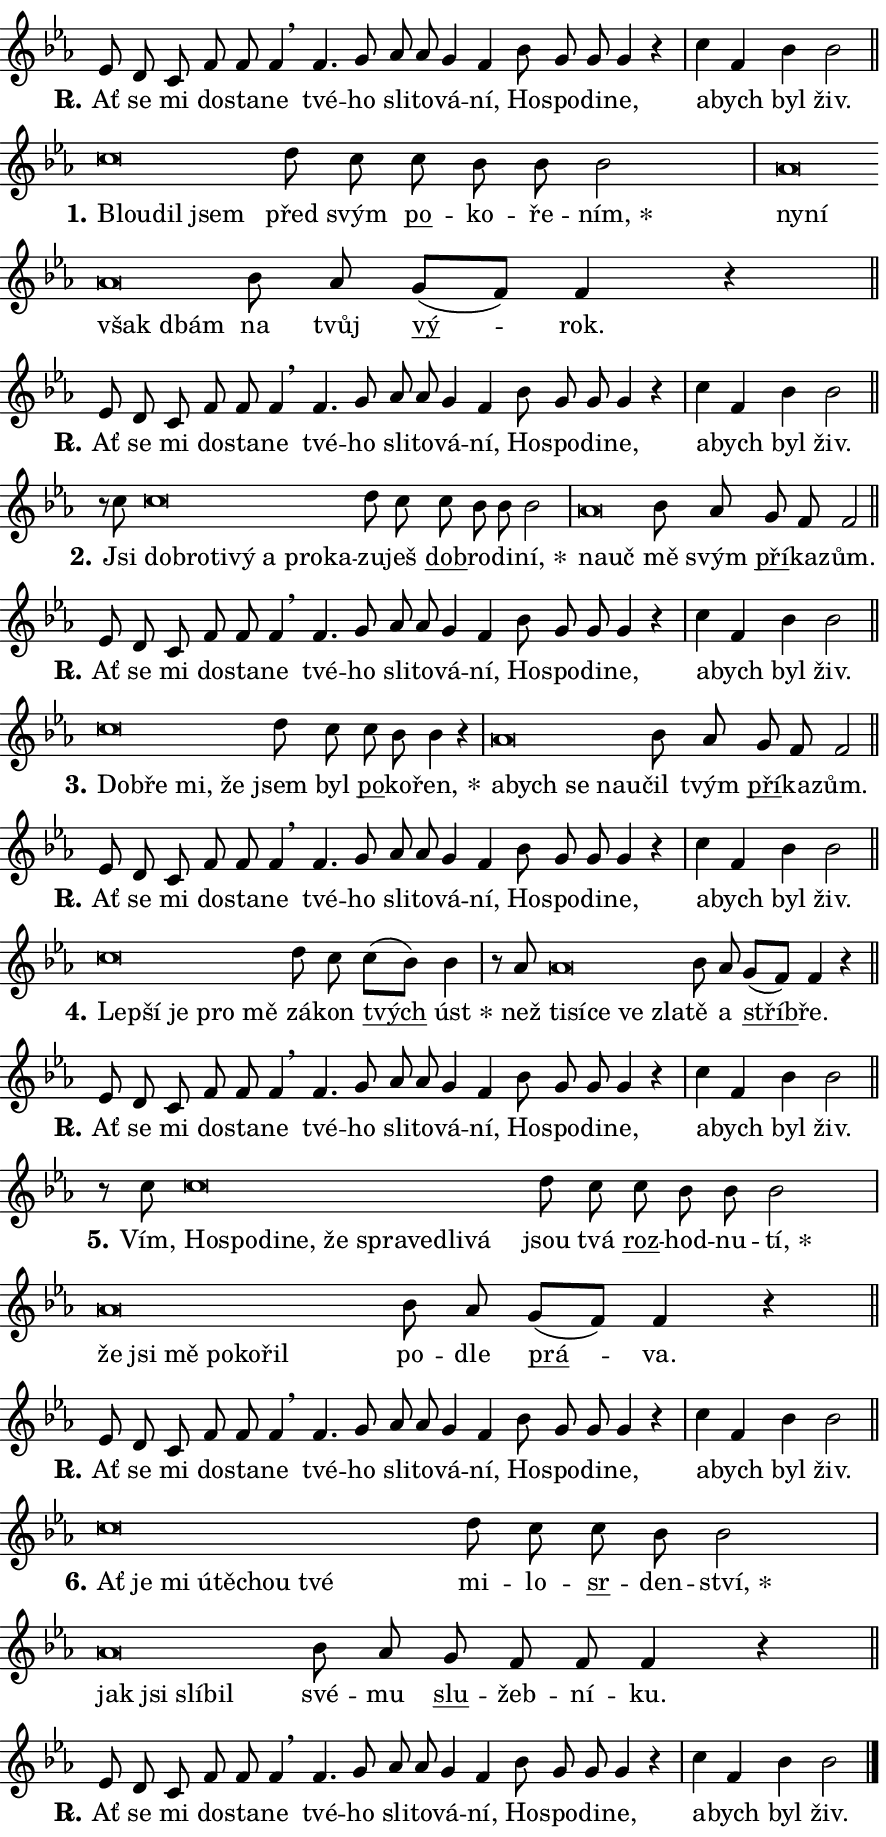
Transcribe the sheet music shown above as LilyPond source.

\version "2.24.0"
\header { tagline = "" }
\paper {
  indent = 0\cm
  top-margin = 0\cm
  right-margin = 0.13\cm % to fit lyric hyphens
  bottom-margin = 0\cm
  left-margin = 0\cm
  paper-width = 15\cm
  page-breaking = #ly:one-page-breaking
  system-system-spacing.basic-distance = #11
  score-system-spacing.basic-distance = #11
  ragged-last = ##f
}


%% Author: Thomas Morley
%% https://lists.gnu.org/archive/html/lilypond-user/2020-05/msg00002.html
#(define (line-position grob)
"Returns position of @var[grob} in current system:
   @code{'start}, if at first time-step
   @code{'end}, if at last time-step
   @code{'middle} otherwise
"
  (let* ((col (ly:item-get-column grob))
         (ln (ly:grob-object col 'left-neighbor))
         (rn (ly:grob-object col 'right-neighbor))
         (col-to-check-left (if (ly:grob? ln) ln col))
         (col-to-check-right (if (ly:grob? rn) rn col))
         (break-dir-left
           (and
             (ly:grob-property col-to-check-left 'non-musical #f)
             (ly:item-break-dir col-to-check-left)))
         (break-dir-right
           (and
             (ly:grob-property col-to-check-right 'non-musical #f)
             (ly:item-break-dir col-to-check-right))))
        (cond ((eqv? 1 break-dir-left) 'start)
              ((eqv? -1 break-dir-right) 'end)
              (else 'middle))))

#(define (tranparent-at-line-position vctor)
  (lambda (grob)
  "Relying on @code{line-position} select the relevant enry from @var{vctor}.
Used to determine transparency,"
    (case (line-position grob)
      ((end) (not (vector-ref vctor 0)))
      ((middle) (not (vector-ref vctor 1)))
      ((start) (not (vector-ref vctor 2))))))

noteHeadBreakVisibility =
#(define-music-function (break-visibility)(vector?)
"Makes @code{NoteHead}s transparent relying on @var{break-visibility}"
#{
  \override NoteHead.transparent =
    #(tranparent-at-line-position break-visibility)
#})

#(define delete-ledgers-for-transparent-note-heads
  (lambda (grob)
    "Reads whether a @code{NoteHead} is transparent.
If so this @code{NoteHead} is removed from @code{'note-heads} from
@var{grob}, which is supposed to be @code{LedgerLineSpanner}.
As a result ledgers are not printed for this @code{NoteHead}"
    (let* ((nhds-array (ly:grob-object grob 'note-heads))
           (nhds-list
             (if (ly:grob-array? nhds-array)
                 (ly:grob-array->list nhds-array)
                 '()))
           ;; Relies on the transparent-property being done before
           ;; Staff.LedgerLineSpanner.after-line-breaking is executed.
           ;; This is fragile ...
           (to-keep
             (remove
               (lambda (nhd)
                 (ly:grob-property nhd 'transparent #f))
               nhds-list)))
      ;; TODO find a better method to iterate over grob-arrays, similiar
      ;; to filter/remove etc for lists
      ;; For now rebuilt from scratch
      (set! (ly:grob-object grob 'note-heads)  '())
      (for-each
        (lambda (nhd)
          (ly:pointer-group-interface::add-grob grob 'note-heads nhd))
        to-keep))))

squashNotes = {
  \override NoteHead.X-extent = #'(-0.2 . 0.2)
  \override NoteHead.Y-extent = #'(-0.75 . 0)
  \override NoteHead.stencil =
    #(lambda (grob)
       (let ((pos (ly:grob-property grob 'staff-position)))
         (begin
           (if (< pos -7) (display "ERROR: Lower brevis then expected\n") (display ""))
           (if (<= pos -6) ly:text-interface::print ly:note-head::print))))
}
unSquashNotes = {
  \revert NoteHead.X-extent
  \revert NoteHead.Y-extent
  \revert NoteHead.stencil
}

hideNotes = \noteHeadBreakVisibility #begin-of-line-visible
unHideNotes = \noteHeadBreakVisibility #all-visible

% work-around for resetting accidentals
% https://lilypond.org/doc/v2.23/Documentation/notation/displaying-rhythms#unmetered-music
cadenzaMeasure = {
  \cadenzaOff
  \partial 1024 s1024
  \cadenzaOn
}

#(define-markup-command (accent layout props text) (markup?)
  "Underline accented syllable"
  (interpret-markup layout props
    #{\markup \override #'(offset . 4.3) \underline { #text }#}))

responsum = \markup \concat {
  "R" \hspace #-1.05 \path #0.1 #'((moveto 0 0.07) (lineto 0.9 0.8)) \hspace #0.05 "."
}

spaceSize = #0.6828661417322834 % exact space size for TeX Gyre Schola

\layout {
  \context {
    \Staff
    \remove "Time_signature_engraver"
    \override LedgerLineSpanner.after-line-breaking = #delete-ledgers-for-transparent-note-heads
  }
  \context {
    \Lyrics {
      \override LyricSpace.minimum-distance = \spaceSize
      \override LyricText.font-name = #"TeX Gyre Schola"
      \override LyricText.font-size = 1
      \override StanzaNumber.font-name = #"TeX Gyre Schola Bold"
      \override StanzaNumber.font-size = 1
    }
  }
  \context {
    \Score 
    \override NoteHead.text =
      #(lambda (grob) 
        (let ((pos (ly:grob-property grob 'staff-position)))
          #{\markup {
            \combine
              \halign #-0.55 \raise #(if (= pos -6) 0 0.5) \override #'(thickness . 2) \draw-line #'(3.2 . 0)
              \musicglyph "noteheads.sM1"
          }#}))
  }
}

% magnetic-lyrics.ily
%
%   written by
%     Jean Abou Samra <jean@abou-samra.fr>
%     Werner Lemberg <wl@gnu.org>
%
%   adapted by
%     Jiri Hon <jiri.hon@gmail.com>
%
% Version 2022-Apr-15

% https://www.mail-archive.com/lilypond-user@gnu.org/msg149350.html

#(define (Left_hyphen_pointer_engraver context)
   "Collect syllable-hyphen-syllable occurrences in lyrics and store
them in properties.  This engraver only looks to the left.  For
example, if the lyrics input is @code{foo -- bar}, it does the
following.

@itemize @bullet
@item
Set the @code{text} property of the @code{LyricHyphen} grob between
@q{foo} and @q{bar} to @code{foo}.

@item
Set the @code{left-hyphen} property of the @code{LyricText} grob with
text @q{foo} to the @code{LyricHyphen} grob between @q{foo} and
@q{bar}.
@end itemize

Use this auxiliary engraver in combination with the
@code{lyric-@/text::@/apply-@/magnetic-@/offset!} hook."
   (let ((hyphen #f)
         (text #f))
     (make-engraver
      (acknowledgers
       ((lyric-syllable-interface engraver grob source-engraver)
        (set! text grob)))
      (end-acknowledgers
       ((lyric-hyphen-interface engraver grob source-engraver)
        ;(when (not (grob::has-interface grob 'lyric-space-interface))
          (set! hyphen grob)));)
      ((stop-translation-timestep engraver)
       (when (and text hyphen)
         (ly:grob-set-object! text 'left-hyphen hyphen))
       (set! text #f)
       (set! hyphen #f)))))

#(define (lyric-text::apply-magnetic-offset! grob)
   "If the space between two syllables is less than the value in
property @code{LyricText@/.details@/.squash-threshold}, move the right
syllable to the left so that it gets concatenated with the left
syllable.

Use this function as a hook for
@code{LyricText@/.after-@/line-@/breaking} if the
@code{Left_@/hyphen_@/pointer_@/engraver} is active."
   (let ((hyphen (ly:grob-object grob 'left-hyphen #f)))
     (when hyphen
       (let ((left-text (ly:spanner-bound hyphen LEFT)))
         (when (grob::has-interface left-text 'lyric-syllable-interface)
           (let* ((common (ly:grob-common-refpoint grob left-text X))
                  (this-x-ext (ly:grob-extent grob common X))
                  (left-x-ext
                   (begin
                     ;; Trigger magnetism for left-text.
                     (ly:grob-property left-text 'after-line-breaking)
                     (ly:grob-extent left-text common X)))
                  ;; `delta` is the gap width between two syllables.
                  (delta (- (interval-start this-x-ext)
                            (interval-end left-x-ext)))
                  (details (ly:grob-property grob 'details))
                  (threshold (assoc-get 'squash-threshold details 0.2)))
             (when (< delta threshold)
               (let* (;; We have to manipulate the input text so that
                      ;; ligatures crossing syllable boundaries are not
                      ;; disabled.  For languages based on the Latin
                      ;; script this is essentially a beautification.
                      ;; However, for non-Western scripts it can be a
                      ;; necessity.
                      (lt (ly:grob-property left-text 'text))
                      (rt (ly:grob-property grob 'text))
                      (is-space (grob::has-interface hyphen 'lyric-space-interface))
                      (space (if is-space " " ""))
                      (extra-delta (if is-space spaceSize 0))
                      ;; Append new syllable.
                      (ltrt-space (if (and (string? lt) (string? rt))
                                (string-append lt space rt)
                                (make-concat-markup (list lt space rt))))
                      ;; Right-align `ltrt` to the right side.
                      (ltrt-space-markup (grob-interpret-markup
                               grob
                               (make-translate-markup
                                (cons (interval-length this-x-ext) 0)
                                (make-right-align-markup ltrt-space)))))
                 (begin
                   ;; Don't print `left-text`.
                   (ly:grob-set-property! left-text 'stencil #f)
                   ;; Set text and stencil (which holds all collected
                   ;; syllables so far) and shift it to the left.
                   (ly:grob-set-property! grob 'text ltrt-space)
                   (ly:grob-set-property! grob 'stencil ltrt-space-markup)
                   (ly:grob-translate-axis! grob (- (- delta extra-delta)) X))))))))))


#(define (lyric-hyphen::displace-bounds-first grob)
   ;; Make very sure this callback isn't triggered too early.
   (let ((left (ly:spanner-bound grob LEFT))
         (right (ly:spanner-bound grob RIGHT)))
     (ly:grob-property left 'after-line-breaking)
     (ly:grob-property right 'after-line-breaking)
     (ly:lyric-hyphen::print grob)))

squashThreshold = #0.4

\layout {
  \context {
    \Lyrics
    \consists #Left_hyphen_pointer_engraver
    \override LyricText.after-line-breaking =
      #lyric-text::apply-magnetic-offset!
    \override LyricHyphen.stencil = #lyric-hyphen::displace-bounds-first
    \override LyricText.details.squash-threshold = \squashThreshold
    \override LyricHyphen.minimum-distance = 0
    \override LyricHyphen.minimum-length = \squashThreshold
  }
}

squashText = \override LyricText.details.squash-threshold = 9999
unSquashText = \override LyricText.details.squash-threshold = \squashThreshold

leftText = \override LyricText.self-alignment-X = #LEFT
unLeftText = \revert LyricText.self-alignment-X

starOffset = #(lambda (grob) 
                (let ((x_offset (ly:self-alignment-interface::aligned-on-x-parent grob)))
                  (if (= x_offset 0) 0 (+ x_offset 1.2))))

star = #(define-music-function (syllable)(string?)
"Append star separator at the end of a syllable"
#{
  \once \override LyricText.X-offset = #starOffset
  \lyricmode { \markup {
    #syllable
    \override #'((font-name . "TeX Gyre Schola Bold")) \hspace #0.2 \lower #0.65 \larger "*"
  } }
#})

starAccent = #(define-music-function (syllable)(string?)
"Append star separator at the end of a syllable and make accent"
#{
  \once \override LyricText.X-offset = #starOffset
  \lyricmode { \markup {
    \accent #syllable
    \override #'((font-name . "TeX Gyre Schola Bold")) \hspace #0.2 \lower #0.65 \larger "*"
  } }
#})

breath = #(define-music-function (syllable)(string?)
"Append breathing indicator at the end of a syllable"
#{
  \lyricmode { \markup { #syllable "+" } }
#})

optionalBreath = #(define-music-function (syllable)(string?)
"Append optional breathing indicator at the end of a syllable"
#{
  \lyricmode { \markup { #syllable "(+)" } }
#})


\score {
    <<
        \new Voice = "melody" { \cadenzaOn \key es \major \relative { es'8 d c f f f4 \breathe \bar "" f4. g8 \bar "" as as \bar "" g4 f \bar "" bes8 g g g4 r \cadenzaMeasure \bar "|" c f, bes bes2 \cadenzaMeasure \bar "||" \break } }
        \new Lyrics \lyricsto "melody" { \lyricmode { \set stanza = \responsum
Ať se mi do -- sta -- ne tvé -- ho sli -- to -- vá -- ní, Ho -- spo -- di -- ne, a -- bych byl živ. } }
    >>
    \layout {}
}

\score {
    <<
        \new Voice = "melody" { \cadenzaOn \key es \major \relative { \squashNotes c''\breve*1/16 \hideNotes \breve*1/16 \breve*1/16 \bar "" \unHideNotes \unSquashNotes d8 c \bar "" c bes bes bes2 \cadenzaMeasure \bar "|" \squashNotes as\breve*1/16 \hideNotes \breve*1/16 \bar "" \breve*1/16 \breve*1/16 \bar "" \unHideNotes \unSquashNotes bes8 as \bar "" g[( f)] f4 r \cadenzaMeasure \bar "||" \break } }
        \new Lyrics \lyricsto "melody" { \lyricmode { \set stanza = "1."
\leftText Blou -- \squashText dil jsem \unLeftText \unSquashText před svým \markup \accent po -- ko -- ře -- \star ním, \leftText ny -- \squashText ní však dbám \unLeftText \unSquashText na tvůj \markup \accent vý -- rok. } }
    >>
    \layout {}
}

\score {
    <<
        \new Voice = "melody" { \cadenzaOn \key es \major \relative { es'8 d c f f f4 \breathe \bar "" f4. g8 \bar "" as as \bar "" g4 f \bar "" bes8 g g g4 r \cadenzaMeasure \bar "|" c f, bes bes2 \cadenzaMeasure \bar "||" \break } }
        \new Lyrics \lyricsto "melody" { \lyricmode { \set stanza = \responsum
Ať se mi do -- sta -- ne tvé -- ho sli -- to -- vá -- ní, Ho -- spo -- di -- ne, a -- bych byl živ. } }
    >>
    \layout {}
}

\score {
    <<
        \new Voice = "melody" { \cadenzaOn \key es \major \relative { r8 c''8 \squashNotes c\breve*1/16 \hideNotes \breve*1/16 \bar "" \breve*1/16 \bar "" \breve*1/16 \bar "" \breve*1/16 \bar "" \breve*1/16 \breve*1/16 \bar "" \unHideNotes \unSquashNotes d8 c \bar "" c bes bes bes2 \cadenzaMeasure \bar "|" \squashNotes as\breve*1/16 \hideNotes \breve*1/16 \bar "" \unHideNotes \unSquashNotes bes8 as \bar "" g f f2 \cadenzaMeasure \bar "||" \break } }
        \new Lyrics \lyricsto "melody" { \lyricmode { \set stanza = "2."
Jsi \leftText dob -- \squashText ro -- ti -- vý a pro -- ka -- \unLeftText \unSquashText zu -- ješ \markup \accent dob -- ro -- di -- \star ní, \leftText na -- \squashText uč \unLeftText \unSquashText mě svým \markup \accent pří -- ka -- zům. } }
    >>
    \layout {}
}

\score {
    <<
        \new Voice = "melody" { \cadenzaOn \key es \major \relative { es'8 d c f f f4 \breathe \bar "" f4. g8 \bar "" as as \bar "" g4 f \bar "" bes8 g g g4 r \cadenzaMeasure \bar "|" c f, bes bes2 \cadenzaMeasure \bar "||" \break } }
        \new Lyrics \lyricsto "melody" { \lyricmode { \set stanza = \responsum
Ať se mi do -- sta -- ne tvé -- ho sli -- to -- vá -- ní, Ho -- spo -- di -- ne, a -- bych byl živ. } }
    >>
    \layout {}
}

\score {
    <<
        \new Voice = "melody" { \cadenzaOn \key es \major \relative { \squashNotes c''\breve*1/16 \hideNotes \breve*1/16 \bar "" \breve*1/16 \breve*1/16 \bar "" \unHideNotes \unSquashNotes d8 c \bar "" c bes bes4 r \cadenzaMeasure \bar "|" \squashNotes as\breve*1/16 \hideNotes \breve*1/16 \bar "" \breve*1/16 \bar "" \breve*1/16 \breve*1/16 \bar "" \unHideNotes \unSquashNotes bes8 as \bar "" g f f2 \cadenzaMeasure \bar "||" \break } }
        \new Lyrics \lyricsto "melody" { \lyricmode { \set stanza = "3."
\leftText Dob -- \squashText ře mi, že \unLeftText \unSquashText jsem byl \markup \accent po -- ko -- \star řen, \leftText a -- \squashText bych se na -- u -- \unLeftText \unSquashText čil tvým \markup \accent pří -- ka -- zům. } }
    >>
    \layout {}
}

\score {
    <<
        \new Voice = "melody" { \cadenzaOn \key es \major \relative { es'8 d c f f f4 \breathe \bar "" f4. g8 \bar "" as as \bar "" g4 f \bar "" bes8 g g g4 r \cadenzaMeasure \bar "|" c f, bes bes2 \cadenzaMeasure \bar "||" \break } }
        \new Lyrics \lyricsto "melody" { \lyricmode { \set stanza = \responsum
Ať se mi do -- sta -- ne tvé -- ho sli -- to -- vá -- ní, Ho -- spo -- di -- ne, a -- bych byl živ. } }
    >>
    \layout {}
}

\score {
    <<
        \new Voice = "melody" { \cadenzaOn \key es \major \relative { \squashNotes c''\breve*1/16 \hideNotes \breve*1/16 \bar "" \breve*1/16 \bar "" \breve*1/16 \breve*1/16 \bar "" \unHideNotes \unSquashNotes d8 c \bar "" c[( bes)] bes4 \cadenzaMeasure \bar "|" r8 as8 \squashNotes as\breve*1/16 \hideNotes \breve*1/16 \bar "" \breve*1/16 \bar "" \breve*1/16 \breve*1/16 \bar "" \unHideNotes \unSquashNotes bes8 as \bar "" g[( f)] f4 r \cadenzaMeasure \bar "||" \break } }
        \new Lyrics \lyricsto "melody" { \lyricmode { \set stanza = "4."
\leftText Lep -- \squashText ší je pro mě \unLeftText \unSquashText zá -- kon \markup \accent tvých \star úst než \leftText ti -- \squashText sí -- ce ve zla -- \unLeftText \unSquashText tě a \markup \accent stříb -- ře. } }
    >>
    \layout {}
}

\score {
    <<
        \new Voice = "melody" { \cadenzaOn \key es \major \relative { es'8 d c f f f4 \breathe \bar "" f4. g8 \bar "" as as \bar "" g4 f \bar "" bes8 g g g4 r \cadenzaMeasure \bar "|" c f, bes bes2 \cadenzaMeasure \bar "||" \break } }
        \new Lyrics \lyricsto "melody" { \lyricmode { \set stanza = \responsum
Ať se mi do -- sta -- ne tvé -- ho sli -- to -- vá -- ní, Ho -- spo -- di -- ne, a -- bych byl živ. } }
    >>
    \layout {}
}

\score {
    <<
        \new Voice = "melody" { \cadenzaOn \key es \major \relative { r8 c''8 \squashNotes c\breve*1/16 \hideNotes \breve*1/16 \bar "" \breve*1/16 \bar "" \breve*1/16 \bar "" \breve*1/16 \bar "" \breve*1/16 \bar "" \breve*1/16 \bar "" \breve*1/16 \breve*1/16 \bar "" \unHideNotes \unSquashNotes d8 c \bar "" c bes bes bes2 \cadenzaMeasure \bar "|" \squashNotes as\breve*1/16 \hideNotes \breve*1/16 \bar "" \breve*1/16 \bar "" \breve*1/16 \bar "" \breve*1/16 \breve*1/16 \bar "" \unHideNotes \unSquashNotes bes8 as \bar "" g[( f)] f4 r \cadenzaMeasure \bar "||" \break } }
        \new Lyrics \lyricsto "melody" { \lyricmode { \set stanza = "5."
Vím, \leftText Ho -- \squashText spo -- di -- ne, že spra -- ve -- dli -- vá \unLeftText \unSquashText jsou tvá \markup \accent roz -- hod -- nu -- \star tí, \leftText že \squashText jsi mě po -- ko -- řil \unLeftText \unSquashText po -- dle \markup \accent prá -- va. } }
    >>
    \layout {}
}

\score {
    <<
        \new Voice = "melody" { \cadenzaOn \key es \major \relative { es'8 d c f f f4 \breathe \bar "" f4. g8 \bar "" as as \bar "" g4 f \bar "" bes8 g g g4 r \cadenzaMeasure \bar "|" c f, bes bes2 \cadenzaMeasure \bar "||" \break } }
        \new Lyrics \lyricsto "melody" { \lyricmode { \set stanza = \responsum
Ať se mi do -- sta -- ne tvé -- ho sli -- to -- vá -- ní, Ho -- spo -- di -- ne, a -- bych byl živ. } }
    >>
    \layout {}
}

\score {
    <<
        \new Voice = "melody" { \cadenzaOn \key es \major \relative { \squashNotes c''\breve*1/16 \hideNotes \breve*1/16 \bar "" \breve*1/16 \bar "" \breve*1/16 \bar "" \breve*1/16 \bar "" \breve*1/16 \breve*1/16 \bar "" \unHideNotes \unSquashNotes d8 c \bar "" c bes bes2 \cadenzaMeasure \bar "|" \squashNotes as\breve*1/16 \hideNotes \breve*1/16 \bar "" \breve*1/16 \breve*1/16 \bar "" \unHideNotes \unSquashNotes bes8 as \bar "" g f f f4 r \cadenzaMeasure \bar "||" \break } }
        \new Lyrics \lyricsto "melody" { \lyricmode { \set stanza = "6."
\leftText Ať \squashText je mi ú -- tě -- chou tvé \unLeftText \unSquashText mi -- lo -- \markup \accent sr -- den -- \star ství, \leftText jak \squashText jsi slí -- bil \unLeftText \unSquashText své -- mu \markup \accent slu -- žeb -- ní -- ku. } }
    >>
    \layout {}
}

\score {
    <<
        \new Voice = "melody" { \cadenzaOn \key es \major \relative { es'8 d c f f f4 \breathe \bar "" f4. g8 \bar "" as as \bar "" g4 f \bar "" bes8 g g g4 r \cadenzaMeasure \bar "|" c f, bes bes2 \cadenzaMeasure \bar "||" \break } \bar "|." }
        \new Lyrics \lyricsto "melody" { \lyricmode { \set stanza = \responsum
Ať se mi do -- sta -- ne tvé -- ho sli -- to -- vá -- ní, Ho -- spo -- di -- ne, a -- bych byl živ. } }
    >>
    \layout {}
}
